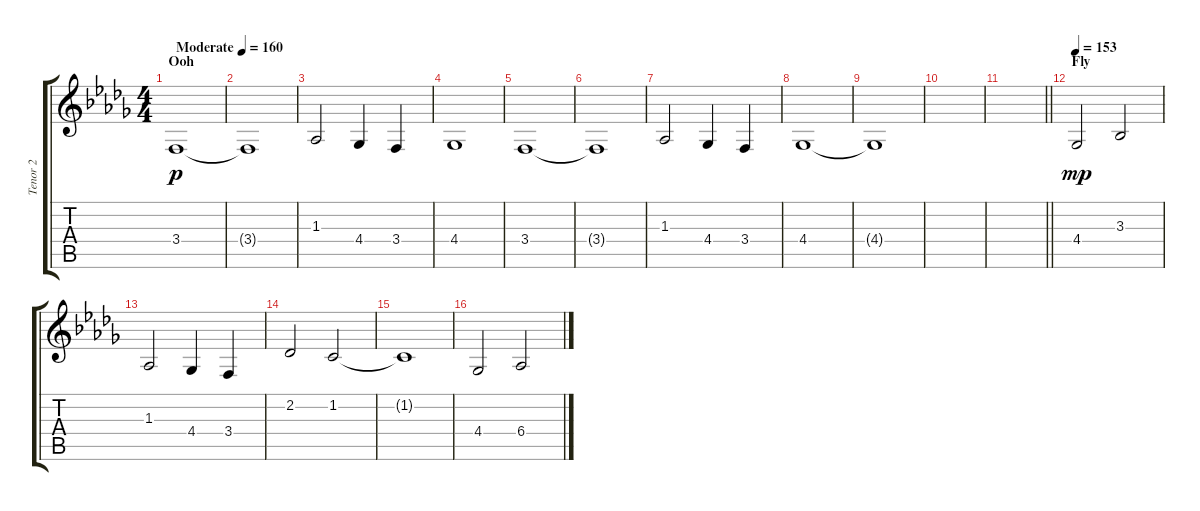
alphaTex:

\track ("Tenor 2" "Tenor 2") {instrument choiraahs}
\staff {score tabs}
\tuning (E4 B3 G3 D3 A2 E2) {hide}
\ts (4 4)
\section ("" "Ooh")
\tempo (160 "Moderate")
\clef g2
\ks bbminor
3.4.1{dy p instrument choiraahs} |
3.4{t}.1 |
1.3.2 4.4.4 3.4.4 |
4.4.1 |
3.4.1 |
3.4{t}.1 |
1.3.2 4.4.4 3.4.4 |
4.4.1 |
4.4{t}.1 |
|
\barLineRight lightlight
|
\section ("" "Fly")
\tempo 153
4.4.2{dy mp} 3.3.2 |
1.3.2 4.4.4 3.4.4 |
2.2.2 1.2.2 |
1.2{t}.1 |
4.4.2 6.4.2
